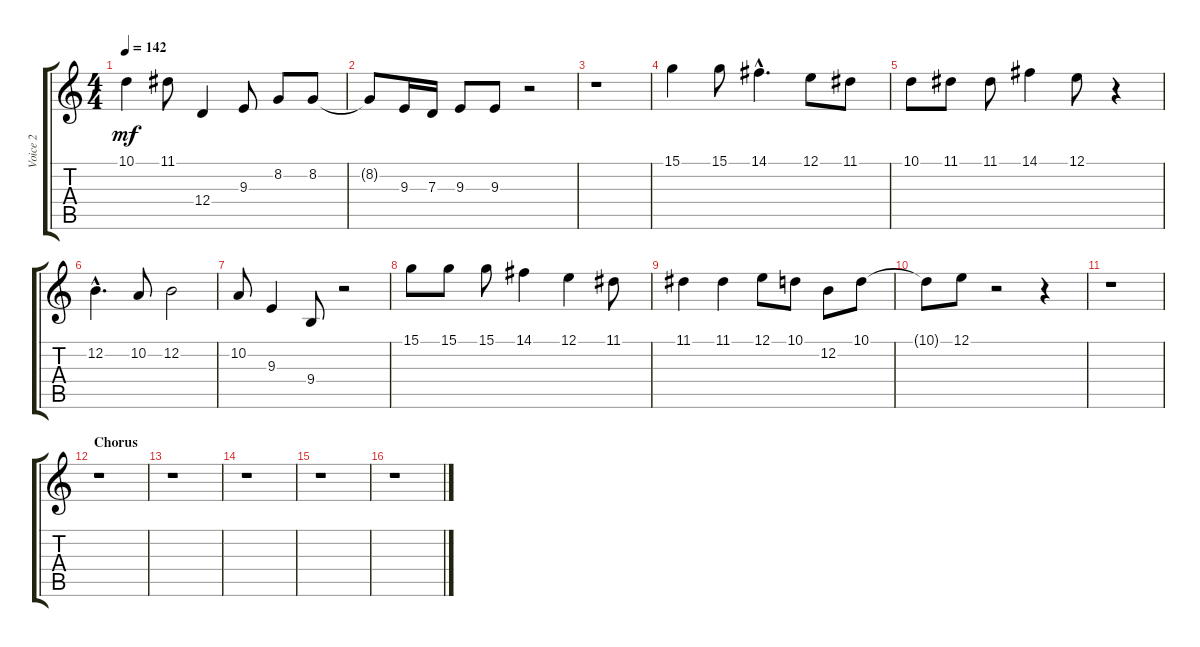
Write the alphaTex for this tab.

\track ("Voice 2" "Voice 2") {instrument lead2sawtooth}
\staff {score tabs}
\tuning (E4 B3 G3 D3 A2 E2) {hide}
\ts (4 4)
\tempo 142
\clef g2
\ks c
10.1.4{dy mf} 11.1.8 12.4.4 9.3.8 8.2.8 8.2.8 |
8.2{t}.8 9.3.16 7.3.16 9.3.8 9.3.8 r.2 |
r.1 |
15.1.4 15.1.8 14.1{hac}.4{d} 12.1.8 11.1.8 |
10.1.8 11.1.8 11.1.8 14.1.4 12.1.8 r.4 |
12.2{hac}.4{d} 10.2.8 12.2.2 |
10.2.8 9.3.4 9.4.8 r.2 |
15.1.8 15.1.8 15.1.8 14.1.4 12.1.4 11.1.8 |
11.1.4 11.1.4 12.1.8 10.1.8 12.2.8 10.1.8 |
10.1{t}.8 12.1.8 r.2 r.4 |
r.1 |
\section ("" "Chorus")
r.1 |
r.1 |
r.1 |
r.1 |
r.1
